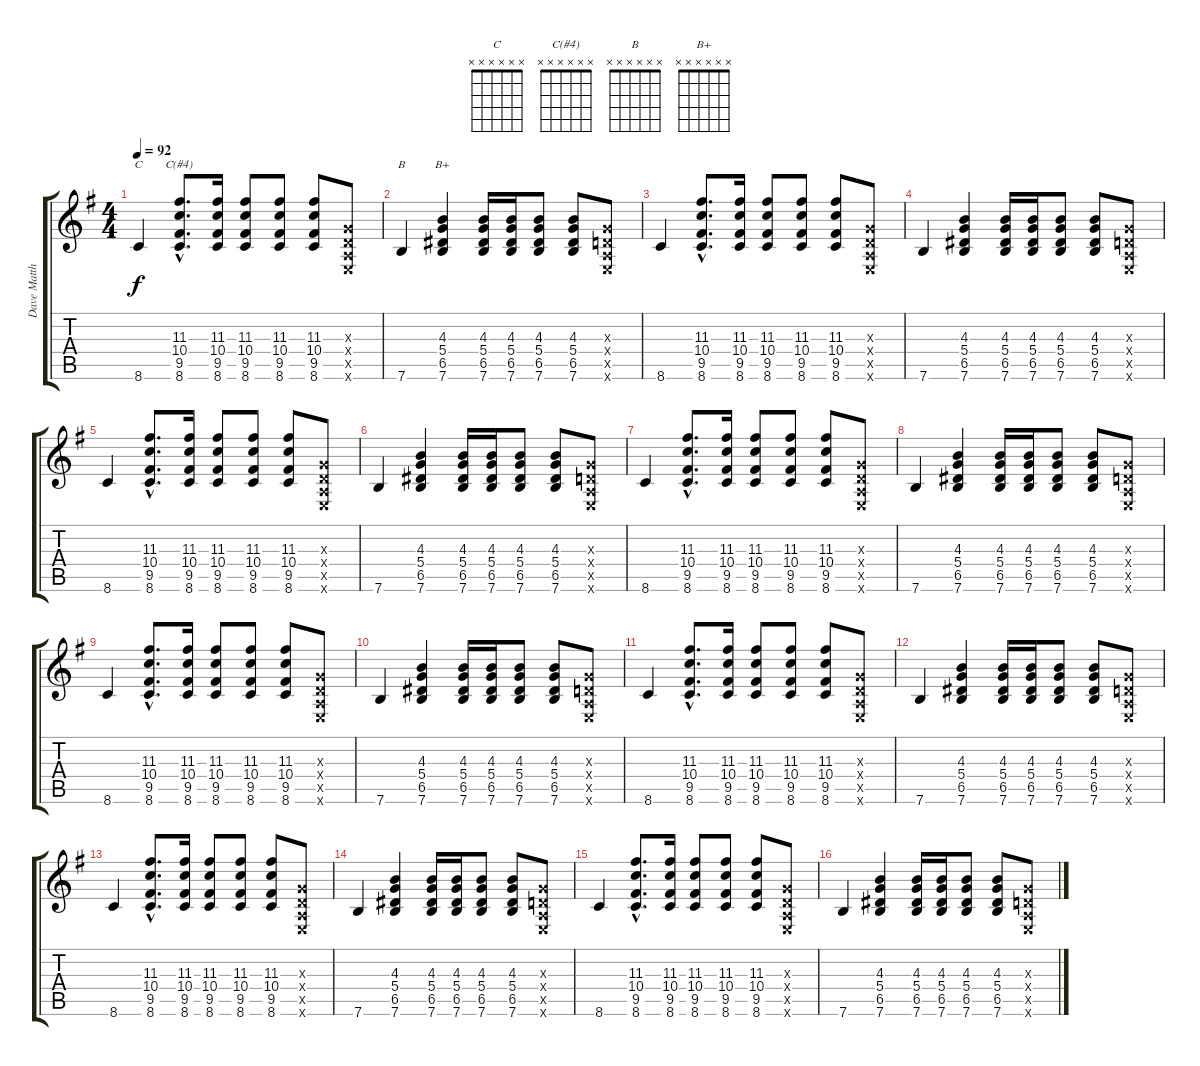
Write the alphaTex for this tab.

\track ("Dave Matthews" "Dave Matth") {instrument acousticguitarsteel}
\staff {score tabs}
\tuning (E4 B3 G3 D3 A2 E2) {hide}
\chord ("C" x x x x x x)
\chord ("C(#4)" x x x x x x)
\chord ("B" x x x x x x)
\chord ("B+" x x x x x x)
\ts (4 4)
\tempo 92
\clef g2
\ks g
8.6.4{ch "C" dy f} (11.3{hac} 10.4{hac} 9.5{hac} 8.6{hac}).8{d ch "C(#4)"} (11.3 10.4 9.5 8.6).16 (11.3 10.4 9.5 8.6).8 (11.3 10.4 9.5 8.6).8 (11.3 10.4 9.5 8.6).8 (0.3{x} 0.4{x} 0.5{x} 0.6{x}).8 |
7.6.4{ch "B"} (4.3 5.4 6.5 7.6).4{ch "B+"} (4.3 5.4 6.5 7.6).16 (4.3 5.4 6.5 7.6).16 (4.3 5.4 6.5 7.6).8 (4.3 5.4 6.5 7.6).8 (0.3{x} 0.4{x} 0.5{x} 0.6{x}).8 |
8.6.4 (11.3{hac} 10.4{hac} 9.5{hac} 8.6{hac}).8{d} (11.3 10.4 9.5 8.6).16 (11.3 10.4 9.5 8.6).8 (11.3 10.4 9.5 8.6).8 (11.3 10.4 9.5 8.6).8 (0.3{x} 0.4{x} 0.5{x} 0.6{x}).8 |
7.6.4 (4.3 5.4 6.5 7.6).4 (4.3 5.4 6.5 7.6).16 (4.3 5.4 6.5 7.6).16 (4.3 5.4 6.5 7.6).8 (4.3 5.4 6.5 7.6).8 (0.3{x} 0.4{x} 0.5{x} 0.6{x}).8 |
8.6.4 (11.3{hac} 10.4{hac} 9.5{hac} 8.6{hac}).8{d} (11.3 10.4 9.5 8.6).16 (11.3 10.4 9.5 8.6).8 (11.3 10.4 9.5 8.6).8 (11.3 10.4 9.5 8.6).8 (0.3{x} 0.4{x} 0.5{x} 0.6{x}).8 |
7.6.4 (4.3 5.4 6.5 7.6).4 (4.3 5.4 6.5 7.6).16 (4.3 5.4 6.5 7.6).16 (4.3 5.4 6.5 7.6).8 (4.3 5.4 6.5 7.6).8 (0.3{x} 0.4{x} 0.5{x} 0.6{x}).8 |
8.6.4 (11.3{hac} 10.4{hac} 9.5{hac} 8.6{hac}).8{d} (11.3 10.4 9.5 8.6).16 (11.3 10.4 9.5 8.6).8 (11.3 10.4 9.5 8.6).8 (11.3 10.4 9.5 8.6).8 (0.3{x} 0.4{x} 0.5{x} 0.6{x}).8 |
7.6.4 (4.3 5.4 6.5 7.6).4 (4.3 5.4 6.5 7.6).16 (4.3 5.4 6.5 7.6).16 (4.3 5.4 6.5 7.6).8 (4.3 5.4 6.5 7.6).8 (0.3{x} 0.4{x} 0.5{x} 0.6{x}).8 |
8.6.4 (11.3{hac} 10.4{hac} 9.5{hac} 8.6{hac}).8{d} (11.3 10.4 9.5 8.6).16 (11.3 10.4 9.5 8.6).8 (11.3 10.4 9.5 8.6).8 (11.3 10.4 9.5 8.6).8 (0.3{x} 0.4{x} 0.5{x} 0.6{x}).8 |
7.6.4 (4.3 5.4 6.5 7.6).4 (4.3 5.4 6.5 7.6).16 (4.3 5.4 6.5 7.6).16 (4.3 5.4 6.5 7.6).8 (4.3 5.4 6.5 7.6).8 (0.3{x} 0.4{x} 0.5{x} 0.6{x}).8 |
8.6.4 (11.3{hac} 10.4{hac} 9.5{hac} 8.6{hac}).8{d} (11.3 10.4 9.5 8.6).16 (11.3 10.4 9.5 8.6).8 (11.3 10.4 9.5 8.6).8 (11.3 10.4 9.5 8.6).8 (0.3{x} 0.4{x} 0.5{x} 0.6{x}).8 |
7.6.4 (4.3 5.4 6.5 7.6).4 (4.3 5.4 6.5 7.6).16 (4.3 5.4 6.5 7.6).16 (4.3 5.4 6.5 7.6).8 (4.3 5.4 6.5 7.6).8 (0.3{x} 0.4{x} 0.5{x} 0.6{x}).8 |
8.6.4 (11.3{hac} 10.4{hac} 9.5{hac} 8.6{hac}).8{d} (11.3 10.4 9.5 8.6).16 (11.3 10.4 9.5 8.6).8 (11.3 10.4 9.5 8.6).8 (11.3 10.4 9.5 8.6).8 (0.3{x} 0.4{x} 0.5{x} 0.6{x}).8 |
7.6.4 (4.3 5.4 6.5 7.6).4 (4.3 5.4 6.5 7.6).16 (4.3 5.4 6.5 7.6).16 (4.3 5.4 6.5 7.6).8 (4.3 5.4 6.5 7.6).8 (0.3{x} 0.4{x} 0.5{x} 0.6{x}).8 |
8.6.4 (11.3{hac} 10.4{hac} 9.5{hac} 8.6{hac}).8{d} (11.3 10.4 9.5 8.6).16 (11.3 10.4 9.5 8.6).8 (11.3 10.4 9.5 8.6).8 (11.3 10.4 9.5 8.6).8 (0.3{x} 0.4{x} 0.5{x} 0.6{x}).8 |
7.6.4 (4.3 5.4 6.5 7.6).4 (4.3 5.4 6.5 7.6).16 (4.3 5.4 6.5 7.6).16 (4.3 5.4 6.5 7.6).8 (4.3 5.4 6.5 7.6).8 (0.3{x} 0.4{x} 0.5{x} 0.6{x}).8
